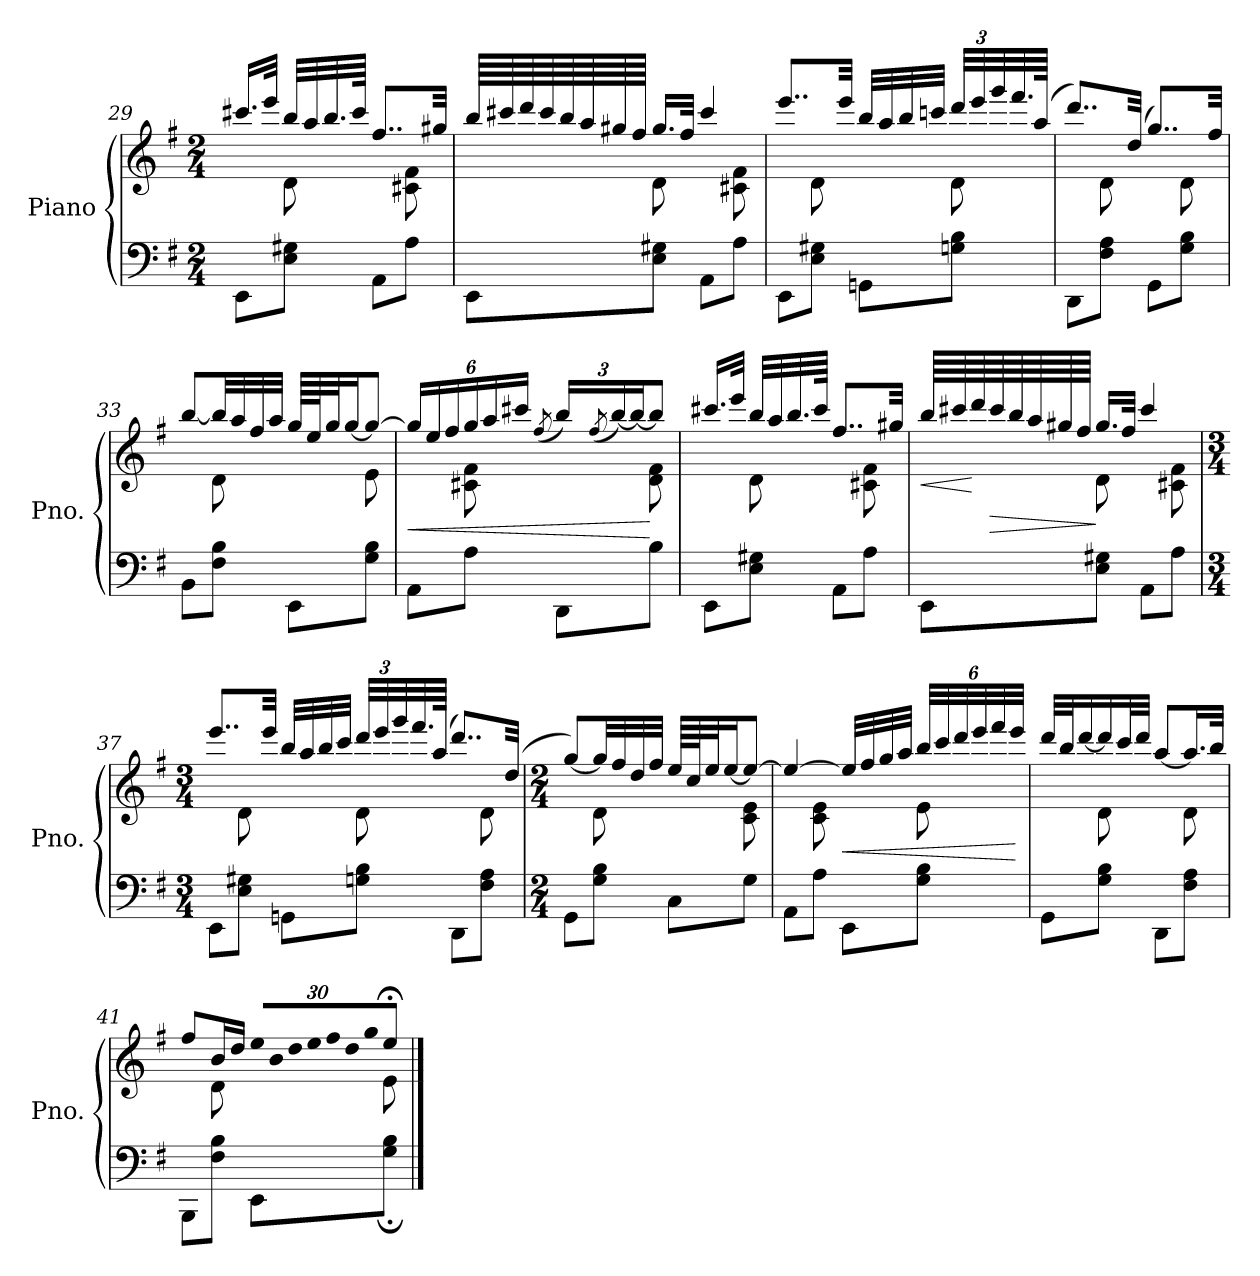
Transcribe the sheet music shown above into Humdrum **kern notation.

**kern	**kern	**dynam
*part1	*part1	*part1
*staff2	*staff1	*staff1/2
*I"Piano	*	*
*I'Pno.	*	*
*clefF4	*clefG2	*
*k[f#]	*k[f#]	*
*M2/4	*M2/4	*
=29	=29	=29
*^	*^	*
8ryy	8EE\L	16.ccc#X/LL	8ryy	.
.	.	32eee/JJk	.	.
8ryy	8E\ 8G#X\J	32bb/LLL	8d\	.
.	.	32aa/	.	.
.	.	32.bb/	.	.
.	.	64ccc#/JJJk	.	.
8ryy	8AA\L	8..ff#/L	8ryy	.
8ryy	8A\J	.	8c#X\ 8f#\	.
.	.	32gg#X/Jkk	.	.
=30	=30	=30	=30	=30
8ryy	8EE\L	64bb/LLLL	8ryy	.
.	.	64ccc#X/	.	.
.	.	64ddd/	.	.
.	.	64ccc#/	.	.
.	.	64bb/	.	.
.	.	64aa/	.	.
.	.	64gg#X/	.	.
.	.	64ff#/JJJJ	.	.
8ryy	8E\ 8G#X\J	16.gg#/LL	8d\	.
.	.	32ff#/JJk	.	.
8ryy	8AA\L	4ccc#/	8ryy	.
8ryy	8A\J	.	8c#X\ 8f#\	.
!!LO:LB:g=z	!!
=31	=31	=31	=31	=31
8ryy	8EE\L	8..eee/L	8ryy	.
8ryy	8E\ 8G#X\J	.	8d\	.
.	.	32eee/Jkk	.	.
8ryy	8GGn\L	32bb/LLL	8ryy	.
.	.	32aa/	.	.
.	.	32bb/	.	.
.	.	32cccn/JJJ	.	.
*	*	*Xbrackettup	*	*
8ryy	8Gn\ 8B\J	48ddd/LLL	8d\	.
.	.	48eee/	.	.
.	.	48ggg/	.	.
.	.	32.fff#/	.	.
.	.	(>64aa/JJJk	.	.
=32	=32	=32	=32	=32
8ryy	8DD\L	8..ddd/L)	8ryy	.
8ryy	8F#\ 8A\J	.	8d\	.
.	.	(>32dd/Jkk	.	.
8ryy	8GG\L	8..gg/L)	8ryy	.
8ryy	8G\ 8B\J	.	8d\	.
.	.	32ff#/Jkk	.	.
=33	=33	=33	=33	=33
8ryy	8BB\L	[8bb/L	8ryy	.
8ryy	8F#\ 8B\J	32bb/LL]	8d\	.
.	.	32aa/	.	.
.	.	32ff#/	.	.
.	.	32aa/JJJ	.	.
8ryy	8EE\L	64gg/LLLL	8ryy	.
.	.	64ee/J	.	.
.	.	32gg/J	.	.
.	.	[16gg/J	.	.
8ryy	8G\ 8B\J	8gg/J_	8e\	.
=34	=34	=34	=34	=34
!	!	!	!	!LO:HP:b
8ryy	8AA\L	24gg/LL]	8ryy	<
.	.	24ee/	.	.
.	.	24ff#/	.	.
8ryy	8A\J	24gg/	8c#X\ 8f#\	.
.	.	24aa/	.	.
.	.	24ccc#X/JJ	.	.
.	.	(8qff#/	.	.
8ryy	8DD\L	24bb/LL)	8ryy	.
.	.	(8qff#/	.	.
.	.	[24bb/)	.	.
.	.	24bb/J_	.	.
8ryy	8B\J	8bb/J]	8d\ 8f#\	[
!!LO:LB:g=z	!!
=35	=35	=35	=35	=35
8ryy	8EE\L	16.ccc#X/LL	8ryy	.
.	.	32eee/JJk	.	.
8ryy	8E\ 8G#X\J	32bb/LLL	8d\	.
.	.	32aa/	.	.
.	.	32.bb/	.	.
.	.	64ccc#/JJJk	.	.
8ryy	8AA\L	8..ff#/L	8ryy	.
8ryy	8A\J	.	8c#X\ 8f#\	.
.	.	32gg#X/Jkk	.	.
=36	=36	=36	=36	=36
!	!	!	!	!LO:HP:b
8ryy	8EE\L	64bb/LLLL	8ryy	<
.	.	64ccc#X/	.	.
.	.	64ddd/	.	[
!	!	!	!	!LO:HP:b
.	.	64ccc#/	.	>
.	.	64bb/	.	.
.	.	64aa/	.	.
.	.	64gg#X/	.	.
.	.	64ff#/JJJJ	.	.
8ryy	8E\ 8G#X\J	16.gg#/LL	8d\	]
.	.	32ff#/JJk	.	.
8ryy	8AA\L	4ccc#/	8ryy	.
8ryy	8A\J	.	8c#X\ 8f#\	.
=37	=37	=37	=37	=37
*M3/4	*	*M3/4	*	*
8ryy	8EE\L	8..eee/L	8ryy	.
8ryy	8E\ 8G#X\J	.	8d\	.
.	.	32eee/Jkk	.	.
8ryy	8GGn\L	32bb/LLL	8ryy	.
.	.	32aa/	.	.
.	.	32bb/	.	.
.	.	32ccc/JJJ	.	.
8ryy	8Gn\ 8B\J	48ddd/LLL	8d\	.
.	.	48eee/	.	.
.	.	48ggg/	.	.
.	.	32.fff#/	.	.
.	.	(>64aa/JJJk	.	.
8ryy	8DD\L	8..ddd/L)	8ryy	.
8ryy	8F#\ 8A\J	.	8d\	.
.	.	(>32dd/Jkk	.	.
!!LO:LB:g=z	!!
=38	=38	=38	=38	=38
*M2/4	*	*M2/4	*	*
8ryy	8GG\L	[8gg/L)	8ryy	.
8ryy	8G\ 8B\J	32gg/LL]	8d\	.
.	.	32ff#/	.	.
.	.	32dd/	.	.
.	.	32ff#/JJJ	.	.
8ryy	8C\L	64ee/LLLL	8ryy	.
.	.	64cc/J	.	.
.	.	32ee/J	.	.
.	.	[16ee/J	.	.
8ryy	8G\J	8ee/J_	8c\ 8e\	.
=39	=39	=39	=39	=39
8ryy	8AA\L	4ee/_	8ryy	.
8ryy	8A\J	.	8c\ 8e\	.
!	!	!	!	!LO:HP:b
8ryy	8EE\L	32ee/LLL]	8ryy	<
.	.	32ff#/	.	.
.	.	32gg/	.	.
.	.	32aa/JJJ	.	.
8ryy	8G\ 8B\J	48bb/LLL	8e\	.
.	.	48ccc/	.	.
.	.	48ddd/	.	.
.	.	48eee/	.	.
.	.	48fff#/	.	.
.	.	48eee/JJJ	.	.
*v	*v	*	*	*
*	*v	*v	*
.	.	[
=40	=40	=40
*^	*^	*
8ryy	8GG\L	32ddd/LLL	8ryy	.
.	.	32bb/J	.	.
.	.	[16ddd/	.	.
8ryy	8G\ 8B\J	16ddd/]	8d\	.
.	.	32ccc/L	.	.
.	.	32ddd/JJJ	.	.
8ryy	8DD\L	[8aa/L	8ryy	.
8ryy	8F#\ 8A\J	16.aa/L]	8d\	.
.	.	32bb/JJk	.	.
=41	=41	=41	=41	=41
8ryy	8BBB\L	8ff#/L	8ryy	.
8ryy	8F#\ 8B\J	16b/L	8d\	.
.	.	16dd/JJ	.	.
!	!	!LO:N:vis=32	!	!
8ryy	8EE\L	960%17ee/LLL	8ryy	.
!	!	!LO:N:vis=32	!	!
.	.	960%17b/	.	.
!	!	!LO:N:vis=32	!	!
.	.	960%17dd/	.	.
!	!	!LO:N:vis=32	!	!
.	.	960%17ee/	.	.
!	!	!LO:N:vis=32	!	!
.	.	960%17ff#/	.	.
!	!	!LO:N:vis=32	!	!
.	.	960%17dd/	.	.
!	!	!LO:N:vis=32	!	!
.	.	960%17gg/JJ	.	.
.	.	960ryy	.	.
8ryy	8G\; 8B\;J	8ee;</J	8e\	.
*v	*v	*	*	*
*	*v	*v	*
==	==	==
*-	*-	*-
